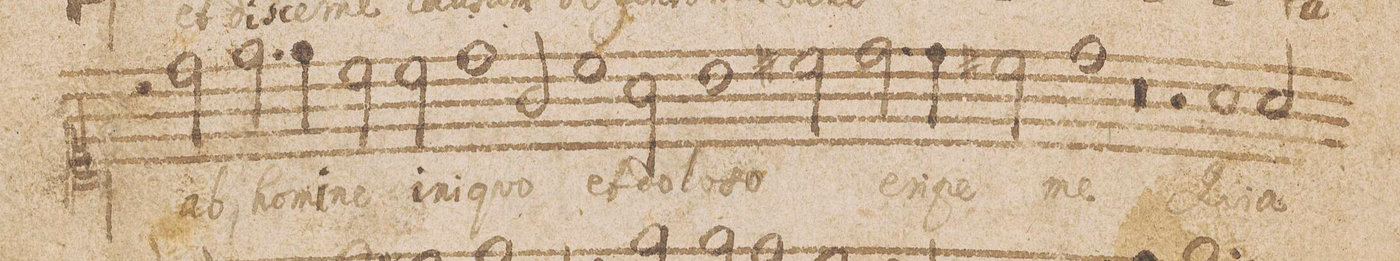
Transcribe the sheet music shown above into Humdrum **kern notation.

**kern	**text
*I"Canto.	*
*clefC1	*
*k[]	*
*met(C|)	*
*M2/1	*
2rcc	.
2dd\	ab,
=17-	=17-
2.ee\	ho-
4ee\	-mi-
2cc\	-ne
2cc\	i-
=18-	=18-
1dd	-ni-
2g/	-quo
1cc\	et
=19-	=19-
2a\	do-
1b	-lo-
=20-	=20-
2cc#X\	-so
2.dd\	e-
4dd\	-ri-
2cc#X\	-ge
=21-	=21-
1dd	me
0r	.
=22-	=22-
2r	.
1a\	Qui-
=23-	=23-
2a/	-a
*-	*-
